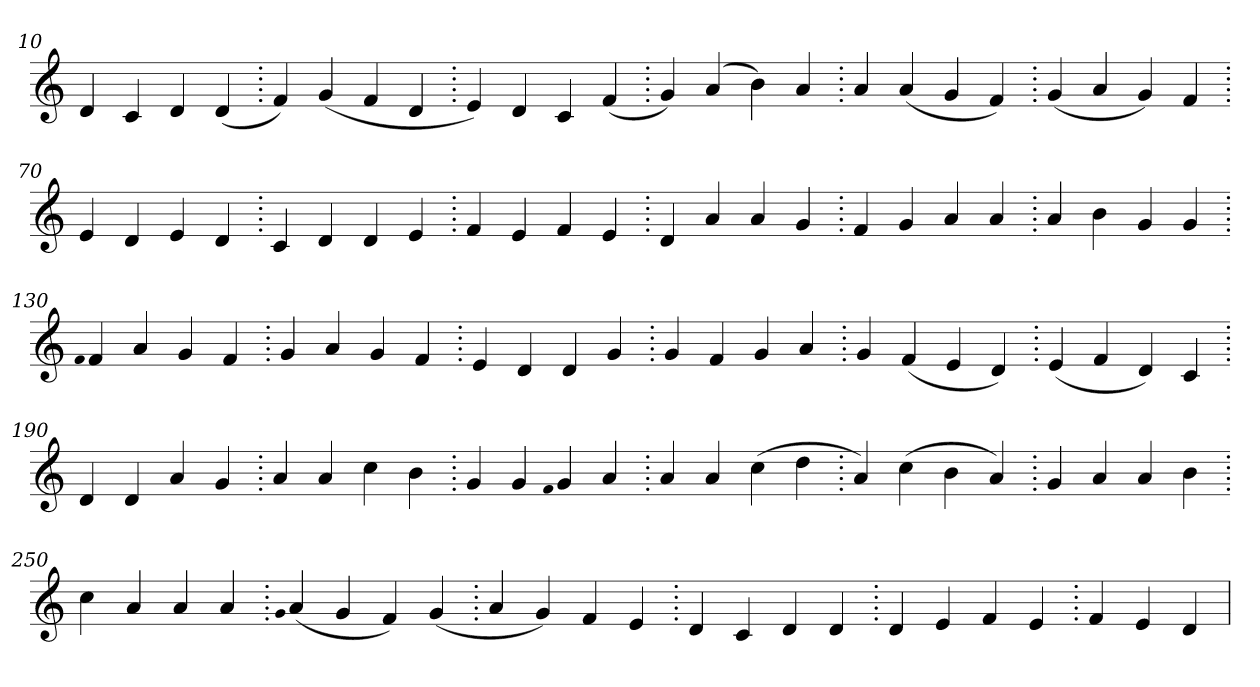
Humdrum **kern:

**kern
*part1
*staff1
*clefG2
=10.
4d
4c
4d
(>4d
=20.
4f)
(>4g
4f
4d
=30.
4e)
4d
4c
(>4f
=40.
4g)
(>4a
4b)
4a
=50.
4a
(>4a
4g
4f)
=60.
(>4g
4a
4g)
4f
=70.
4e
4d
4e
4d
=80.
4c
4d
4d
4e
=90.
4f
4e
4f
4e
=100.
4d
4a
4a
4g
=110.
4f
4g
4a
4a
=120.
4a
4b
4g
4g
=130.
qqf
4f
4a
4g
4f
=140.
4g
4a
4g
4f
=150.
4e
4d
4d
4g
=160.
4g
4f
4g
4a
=170.
4g
(>4f
4e
4d)
=180.
(>4e
4f
4d)
4c
=190.
4d
4d
4a
4g
=200.
4a
4a
4cc
4b
=210.
4g
4g
qqf
4g
4a
=220.
4a
4a
(>4cc
4dd
=230.
4a)
(>4cc
4b
4a)
=240.
4g
4a
4a
4b
=250.
4cc
4a
4a
4a
=260.
qqg
(>4a
4g
4f)
(>4g
=270.
4a
4g)
4f
4e
=280.
4d
4c
4d
4d
=290.
4d
4e
4f
4e
=300.
4f
4e
4d
=
*-
